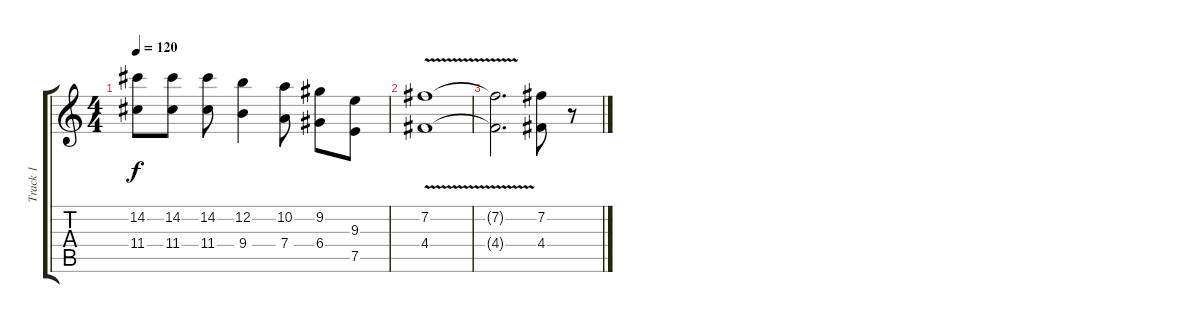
\track ("Track 1" "Track 1") {instrument distortionguitar}
\staff {score tabs}
\tuning (E4 B3 G3 D3 A2 E2) {hide}
\ts (4 4)
\tempo 120
\clef g2
\ks c
(14.2 11.4).8{dy f} (14.2 11.4).8 (14.2 11.4).8 (12.2 9.4).4 (10.2 7.4).8 (9.2 6.4).8 (9.3 7.5).8 |
(7.2{v} 4.4{v}).1 |
(7.2{t} 4.4{t}).2{d} (7.2 4.4).8 r.8
